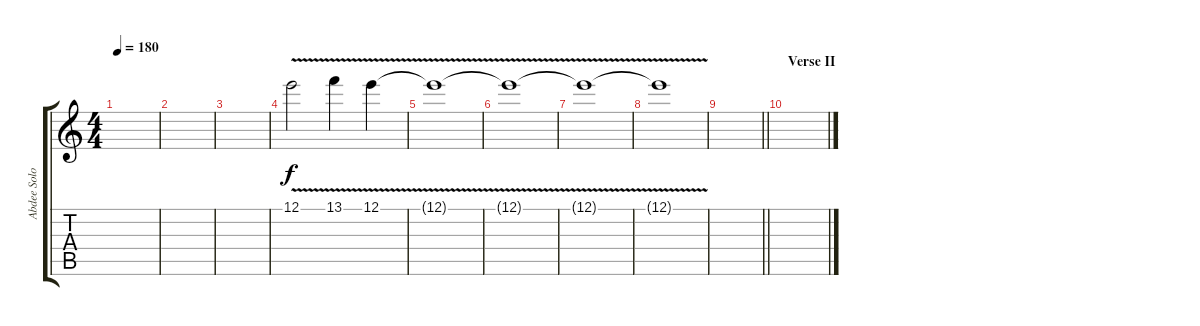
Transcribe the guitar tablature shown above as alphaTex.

\track ("Abdee Solo" "Abdee Solo") {instrument overdrivenguitar}
\staff {score tabs}
\tuning (E4 B3 G3 D3 A2 E2) {hide}
\ts (4 4)
\tempo 180
\clef g2
\ks c
|
|
|
12.1{v}.2 13.1{v}.4 12.1{v}.4 |
12.1{t}.1 |
12.1{v t}.1 |
12.1{v t}.1 |
12.1{v t}.1 |
\barLineRight lightlight
|
\section ("" "Verse II")
